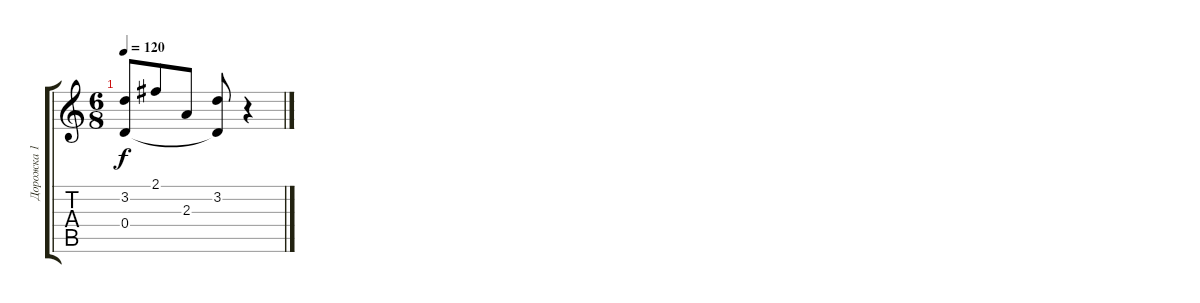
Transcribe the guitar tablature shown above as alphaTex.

\track ("Дорожка 1" "Дорожка 1") {instrument acousticguitarnylon}
\staff {score tabs}
\tuning (E4 B3 G3 D3 A2 E2) {hide}
\ts (6 8)
\tempo 120
\clef g2
\ks c
(3.2 0.4).8{dy f} 2.1.8 2.3.8 (3.2 0.4{t}).8 r.4
